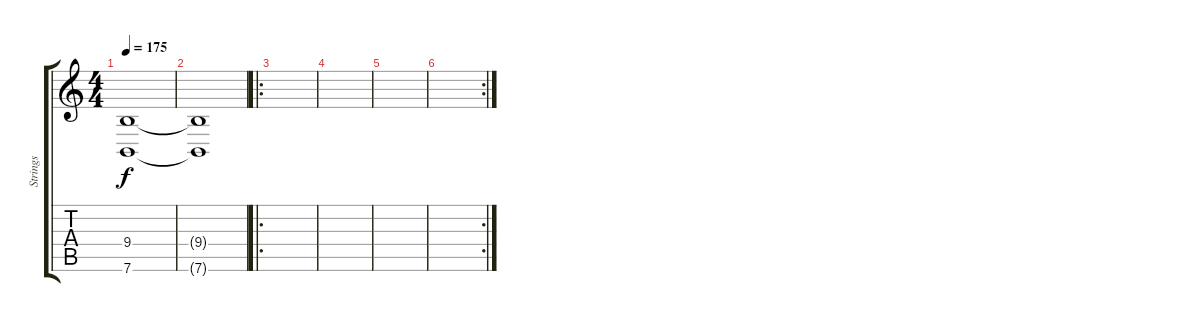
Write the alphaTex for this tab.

\track ("Strings" "Strings") {instrument stringensemble2}
\staff {score tabs}
\tuning (E4 B3 G3 D3 A2 E2) {hide}
\ts (4 4)
\tempo 175
\clef g2
\ks c
(9.4 7.6).1{dy f} |
(9.4{t} 7.6{t}).1 |
\ro
|
|
|
\rc 2
